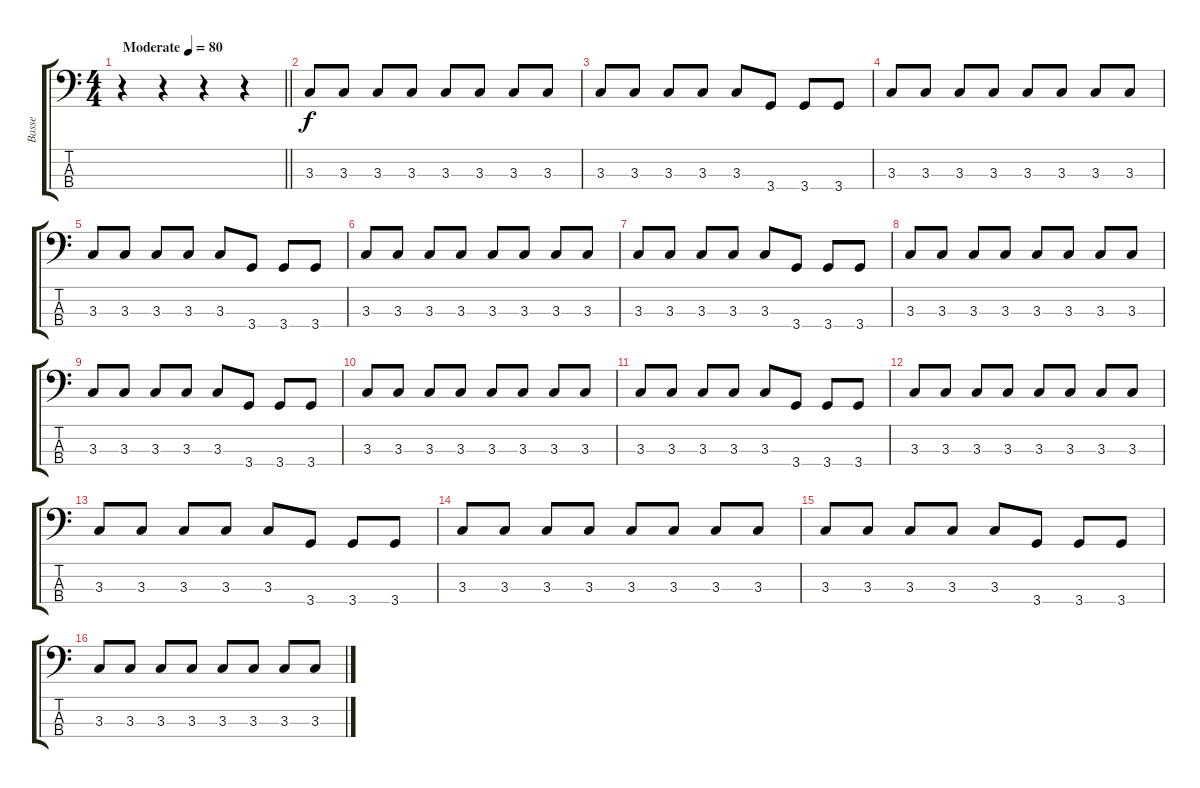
\track ("Basse" "Basse") {instrument electricbassfinger}
\staff {score tabs}
\tuning (G2 D2 A1 E1) {hide}
\ts (4 4)
\tempo (80 "Moderate")
\clef f4
\barLineRight lightlight
\ks c
r.4{dy f instrument electricbassfinger} r.4 r.4 r.4 |
3.3.8 3.3.8 3.3.8 3.3.8 3.3.8 3.3.8 3.3.8 3.3.8 |
3.3.8 3.3.8 3.3.8 3.3.8 3.3.8 3.4.8 3.4.8 3.4.8 |
3.3.8 3.3.8 3.3.8 3.3.8 3.3.8 3.3.8 3.3.8 3.3.8 |
3.3.8 3.3.8 3.3.8 3.3.8 3.3.8 3.4.8 3.4.8 3.4.8 |
3.3.8 3.3.8 3.3.8 3.3.8 3.3.8 3.3.8 3.3.8 3.3.8 |
3.3.8 3.3.8 3.3.8 3.3.8 3.3.8 3.4.8 3.4.8 3.4.8 |
3.3.8 3.3.8 3.3.8 3.3.8 3.3.8 3.3.8 3.3.8 3.3.8 |
3.3.8 3.3.8 3.3.8 3.3.8 3.3.8 3.4.8 3.4.8 3.4.8 |
3.3.8 3.3.8 3.3.8 3.3.8 3.3.8 3.3.8 3.3.8 3.3.8 |
3.3.8 3.3.8 3.3.8 3.3.8 3.3.8 3.4.8 3.4.8 3.4.8 |
3.3.8 3.3.8 3.3.8 3.3.8 3.3.8 3.3.8 3.3.8 3.3.8 |
3.3.8 3.3.8 3.3.8 3.3.8 3.3.8 3.4.8 3.4.8 3.4.8 |
3.3.8 3.3.8 3.3.8 3.3.8 3.3.8 3.3.8 3.3.8 3.3.8 |
3.3.8 3.3.8 3.3.8 3.3.8 3.3.8 3.4.8 3.4.8 3.4.8 |
3.3.8 3.3.8 3.3.8 3.3.8 3.3.8 3.3.8 3.3.8 3.3.8
